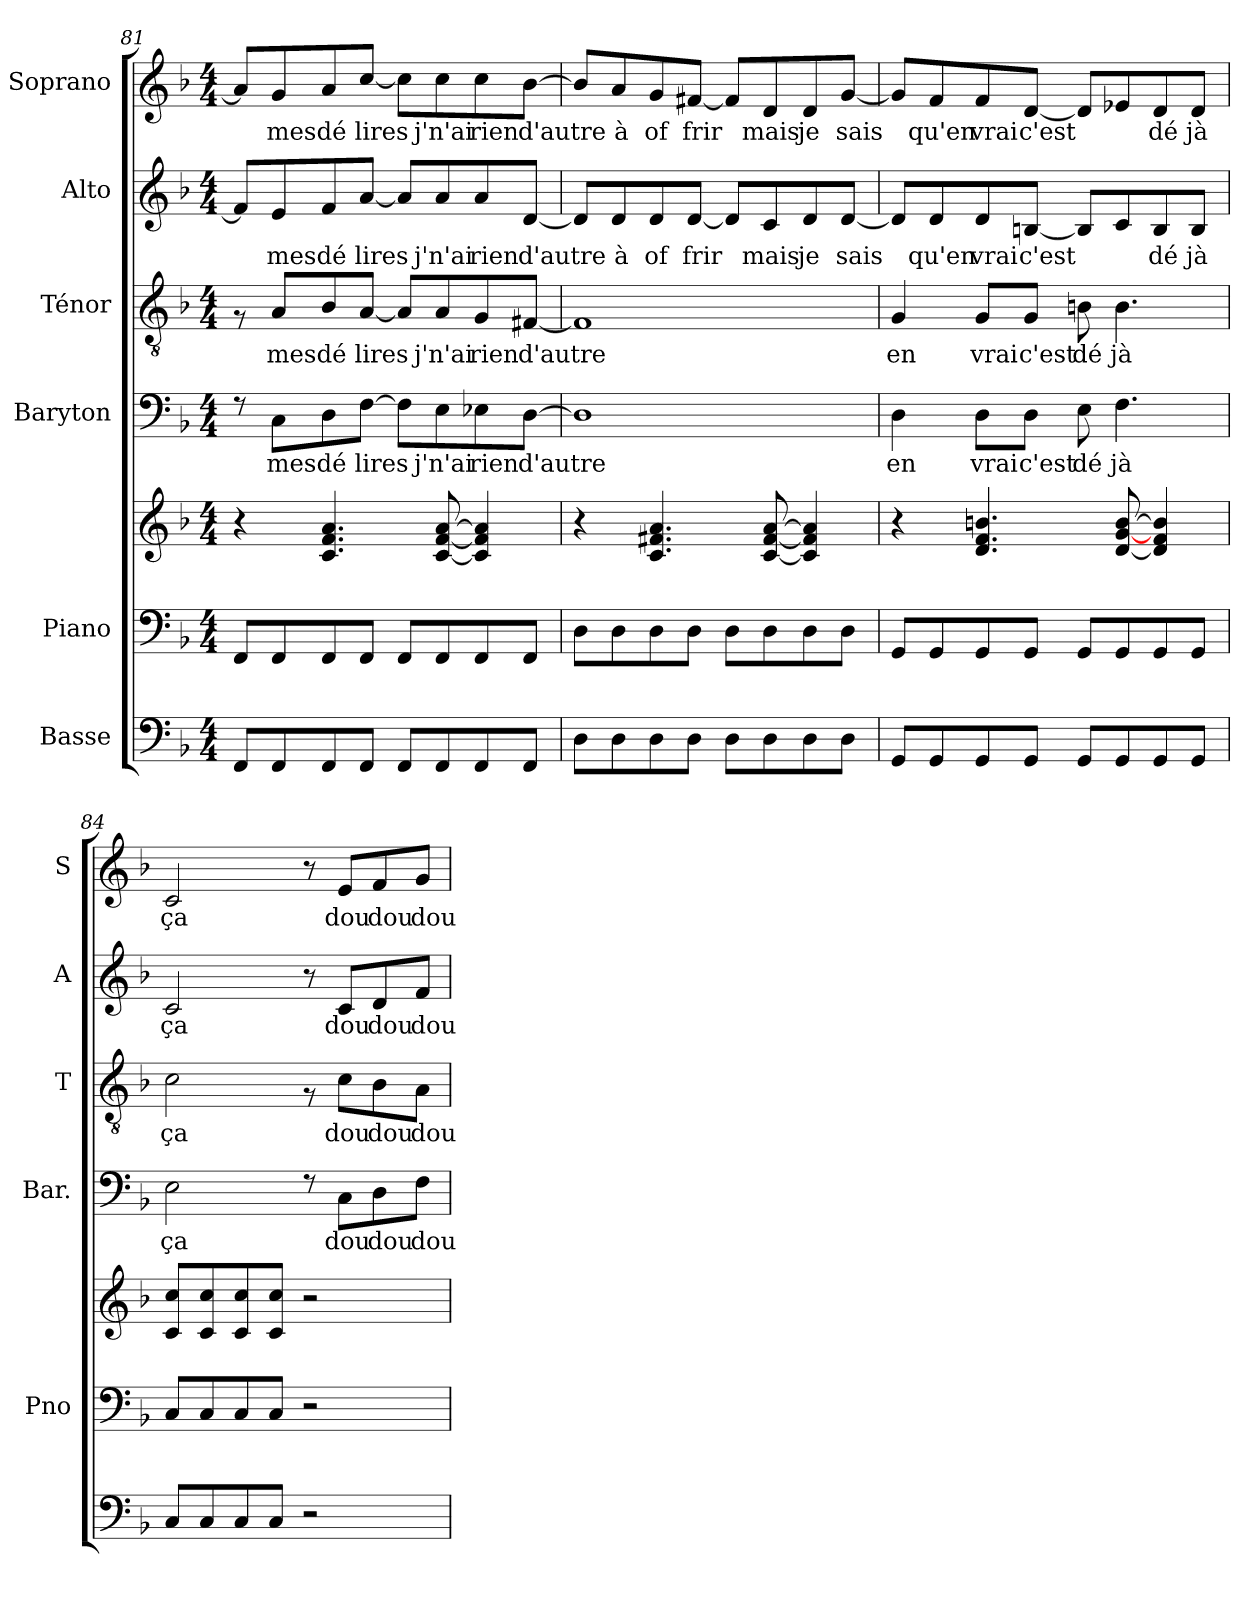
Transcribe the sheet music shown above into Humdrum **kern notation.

**kern	**kern	**kern	**kern	**text	**kern	**text	**kern	**text	**kern	**text
*part6	*part5	*part5	*part4	*part4	*part3	*part3	*part2	*part2	*part1	*part1
*staff7	*staff6	*staff5	*staff4	*staff4	*staff3	*staff3	*staff2	*staff2	*staff1	*staff1
*I"Basse	*I"Piano	*	*I"Baryton	*	*I"Ténor	*	*I"Alto	*	*I"Soprano	*
*	*I'Pno	*	*I'Bar.	*	*I'T	*	*I'A	*	*I'S	*
!!LO:PB:g=z
*clefF4	*clefF4	*clefG2	*clefF4	*	*clefGv2	*	*clefG2	*	*clefG2	*
*ITrd7c12	*	*	*	*	*	*	*	*	*	*
*k[b-]	*k[b-]	*k[b-]	*k[b-]	*	*k[b-]	*	*k[b-]	*	*k[b-]	*
*F:	*F:	*F:	*F:	*	*F:	*	*F:	*	*F:	*
*M4/4	*M4/4	*M4/4	*M4/4	*	*M4/4	*	*M4/4	*	*M4/4	*
=81	=81	=81	=81	=81	=81	=81	=81	=81	=81	=81
8FFF/L	8FF/L	4r	8rF	.	8rF	.	8f/L]	.	8a/L]	.
!	!	!	!	!LO:LY:b:rj	!	!	!	!	!	!
!	!	!	!	!	!	!LO:LY:b	!	!	!	!
!	!	!	!	!	!	!	!	!LO:LY:b	!	!
!	!	!	!	!	!	!	!	!	!	!LO:LY:b
8FFF/	8FF/	.	8C\L	mes	8A/L	mes	8e/	mes	8g/	mes
!	!	!	!	!LO:LY:b:rj	!	!	!	!	!	!
!	!	!	!	!	!	!LO:LY:b	!	!	!	!
!	!	!	!	!	!	!	!	!LO:LY:b	!	!
!	!	!	!	!	!	!	!	!	!	!LO:LY:b
8FFF/	8FF/	4.c/ 4.f/ 4.a/	8D\	dé	8B-/	dé	8f/	dé	8a/	dé
!	!	!	!	!LO:LY:b:rj	!	!	!	!	!	!
!	!	!	!	!	!	!LO:LY:b	!	!	!	!
!	!	!	!	!	!	!	!	!LO:LY:b	!	!
!	!	!	!	!	!	!	!	!	!	!LO:LY:b
8FFF/J	8FF/J	.	[<8F\J	lires	[<8A/J	lires	[<8a/J	lires	[<8cc/J	lires
8FFF/L	8FF/L	.	8F\L]	.	8A/L]	.	8a/L]	.	8cc\L]	.
!	!	!	!	!LO:LY:b:rj	!	!	!	!	!	!
!	!	!	!	!	!	!LO:LY:b	!	!	!	!
!	!	!	!	!	!	!	!	!LO:LY:b	!	!
!	!	!	!	!	!	!	!	!	!	!LO:LY:b
8FFF/	8FF/	[8c/ [8f/ [8a/	8E\	j'n'ai	8A/	j'n'ai	8a/	j'n'ai	8cc\	j'n'ai
!	!	!	!	!LO:LY:b:rj	!	!	!	!	!	!
!	!	!	!	!	!	!LO:LY:b	!	!	!	!
!	!	!	!	!	!	!	!	!LO:LY:b	!	!
!	!	!	!	!	!	!	!	!	!	!LO:LY:b
8FFF/	8FF/	4c/] 4f/] 4a/]	8E-X\	rien	8G/	rien	8a/	rien	8cc\	rien
!	!	!	!	!LO:LY:b:rj	!	!	!	!	!	!
!	!	!	!	!	!	!LO:LY:b	!	!	!	!
!	!	!	!	!	!	!	!	!LO:LY:b	!	!
!	!	!	!	!	!	!	!	!	!	!LO:LY:b
8FFF/J	8FF/J	.	[>8D\J	d'autre	[>8F#X/J	d'autre	[>8d/J	d'autre	[>8b-\J	d'autre
=82	=82	=82	=82	=82	=82	=82	=82	=82	=82	=82
8DD\L	8D\L	4r	1D]	.	1F#]	.	8d/L]	.	8b-/L]	.
!	!	!	!	!	!	!	!	!LO:LY:b	!	!
!	!	!	!	!	!	!	!	!	!	!LO:LY:b
8DD\	8D\	.	.	.	.	.	8d/	à	8a/	à
!	!	!	!	!	!	!	!	!LO:LY:b	!	!
!	!	!	!	!	!	!	!	!	!	!LO:LY:b
8DD\	8D\	4.c/ 4.f#X/ 4.a/	.	.	.	.	8d/	of	8g/	of
!	!	!	!	!	!	!	!	!LO:LY:b	!	!
!	!	!	!	!	!	!	!	!	!	!LO:LY:b
8DD\J	8D\J	.	.	.	.	.	[<8d/J	frir	[<8f#X/J	frir
8DD\L	8D\L	.	.	.	.	.	8d/L]	.	8f#/L]	.
!	!	!	!	!	!	!	!	!LO:LY:b	!	!
!	!	!	!	!	!	!	!	!	!	!LO:LY:b
8DD\	8D\	[8c/ [8f#/ [8a/	.	.	.	.	8c/	mais	8d/	mais
!	!	!	!	!	!	!	!	!LO:LY:b	!	!
!	!	!	!	!	!	!	!	!	!	!LO:LY:b
8DD\	8D\	4c/] 4f#/] 4a/]	.	.	.	.	8d/	je	8d/	je
!	!	!	!	!	!	!	!	!LO:LY:b	!	!
!	!	!	!	!	!	!	!	!	!	!LO:LY:b
8DD\J	8D\J	.	.	.	.	.	[<8d/J	sais	[<8g/J	sais
=83	=83	=83	=83	=83	=83	=83	=83	=83	=83	=83
!	!	!	!	!LO:LY:b:rj	!	!	!	!	!	!
!	!	!	!	!	!	!LO:LY:b	!	!	!	!
8GGG/L	8GG/L	4r	4D\	en	4G/	en	8d/L]	.	8g/L]	.
!	!	!	!	!	!	!	!	!LO:LY:b	!	!
!	!	!	!	!	!	!	!	!	!	!LO:LY:b
8GGG/	8GG/	.	.	.	.	.	8d/	qu'en	8f/	qu'en
!	!	!	!	!LO:LY:b:rj	!	!	!	!	!	!
!	!	!	!	!	!	!LO:LY:b	!	!	!	!
!	!	!	!	!	!	!	!	!LO:LY:b	!	!
!	!	!	!	!	!	!	!	!	!	!LO:LY:b
8GGG/	8GG/	4.d/ 4.f/ 4.bn/	8D\L	vrai	8G/L	vrai	8d/	vrai	8f/	vrai
!	!	!	!	!LO:LY:b:rj	!	!	!	!	!	!
!	!	!	!	!	!	!LO:LY:b	!	!	!	!
!	!	!	!	!	!	!	!	!LO:LY:b	!	!
!	!	!	!	!	!	!	!	!	!	!LO:LY:b
8GGG/J	8GG/J	.	8D\J	c'est	8G/J	c'est	[8Bn/J	c'est	[8d/J	c'est
!	!	!	!	!LO:LY:b:rj	!	!	!	!	!	!
!	!	!	!	!	!	!LO:LY:b	!	!	!	!
8GGG/L	8GG/L	.	8E\	dé	8Bn\	dé	8B/L]	.	8d/L]	.
!	!	!	!	!LO:LY:b:rj	!	!	!	!	!	!
!	!	!	!	!	!	!LO:LY:b	!	!	!	!
8GGG/	8GG/	[8d/ [8g/ [8b/	4.F\	jà	4.B\	jà	8c/	.	8e-X/	.
!	!	!	!	!	!	!	!	!LO:LY:b	!	!
!	!	!	!	!	!	!	!	!	!	!LO:LY:b
8GGG/	8GG/	4d/] 4f/ 4b/]	.	.	.	.	8B/	dé	8d/	dé
!	!	!	!	!	!	!	!	!LO:LY:b	!	!
!	!	!	!	!	!	!	!	!	!	!LO:LY:b
8GGG/J	8GG/J	.	.	.	.	.	8B/J	jà	8d/J	jà
=84	=84	=84	=84	=84	=84	=84	=84	=84	=84	=84
!	!	!	!	!LO:LY:b:rj	!	!	!	!	!	!
!	!	!	!	!	!	!LO:LY:b	!	!	!	!
!	!	!	!	!	!	!	!	!LO:LY:b	!	!
!	!	!	!	!	!	!	!	!	!	!LO:LY:b
8CC/L	8C/L	8c/ 8cc/L	2E\	ça	2c\	ça	2c/	ça	2c/	ça
8CC/	8C/	8c/ 8cc/	.	.	.	.	.	.	.	.
8CC/	8C/	8c/ 8cc/	.	.	.	.	.	.	.	.
8CC/J	8C/J	8c/ 8cc/J	.	.	.	.	.	.	.	.
2r	2r	2r	8rF	.	8rF	.	8r	.	8r	.
!	!	!	!	!LO:LY:b:rj	!	!	!	!	!	!
!	!	!	!	!	!	!LO:LY:b	!	!	!	!
!	!	!	!	!	!	!	!	!LO:LY:b	!	!
!	!	!	!	!	!	!	!	!	!	!LO:LY:b
.	.	.	8C\L	dou	8c\L	dou	8c/L	dou	8e/L	dou
!	!	!	!	!LO:LY:b:rj	!	!	!	!	!	!
!	!	!	!	!	!	!LO:LY:b	!	!	!	!
!	!	!	!	!	!	!	!	!LO:LY:b	!	!
!	!	!	!	!	!	!	!	!	!	!LO:LY:b
.	.	.	8D\	dou	8B-\	dou	8d/	dou	8f/	dou
!	!	!	!	!LO:LY:b:rj	!	!	!	!	!	!
!	!	!	!	!	!	!LO:LY:b	!	!	!	!
!	!	!	!	!	!	!	!	!LO:LY:b	!	!
!	!	!	!	!	!	!	!	!	!	!LO:LY:b
.	.	.	8F\J	dou	8A\J	dou	8f/J	dou	8g/J	dou
=	=	=	=	=	=	=	=	=	=	=
*-	*-	*-	*-	*-	*-	*-	*-	*-	*-	*-
